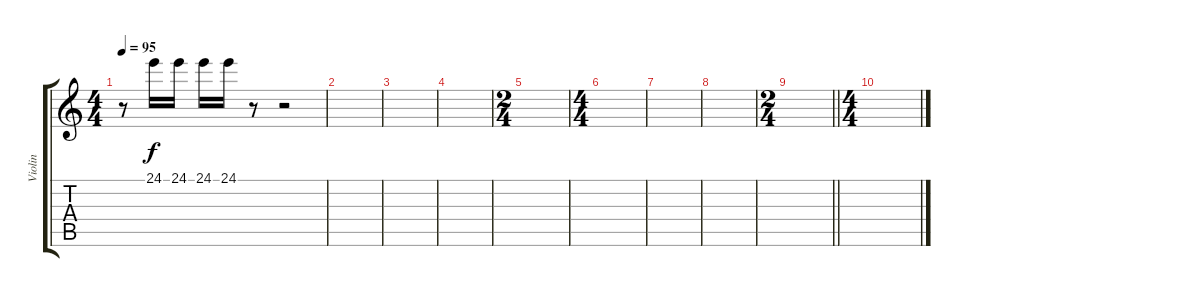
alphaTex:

\track ("Violin" "Violin") {instrument viola}
\staff {score tabs}
\tuning (E4 B3 G3 D3 A2 E2) {hide}
\ts (4 4)
\tempo 95
\clef g2
\ks c
r.8{dy f} 24.1.16 24.1.16 24.1.16 24.1.16 r.8 r.2 |
|
|
|
\ts (2 4)
|
\ts (4 4)
|
|
|
\ts (2 4)
\barLineRight lightlight
|
\ts (4 4)
